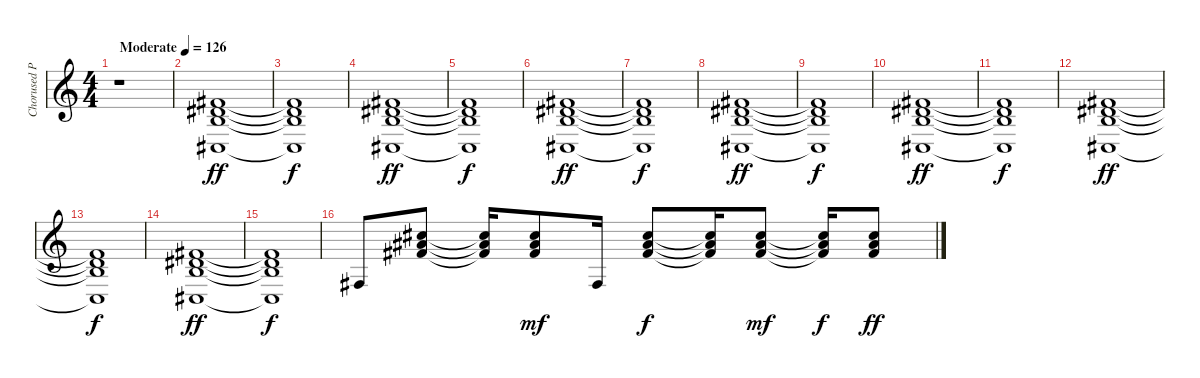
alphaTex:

\track ("Chorused Piano" "Chorused P") {instrument electricpiano2}
\staff {score}
\tuning (E4 B3 G3 D3 A2 E2) {hide}
\ts (4 4)
\tempo (126 "Moderate")
\clef g2
\ks c
r.1{dy ff instrument electricpiano2} |
(2.1 4.2 4.3 4.5).1 |
(2.1{t} 4.2{t} 4.3{t} 4.5{t}).1{dy f} |
(2.1 4.2 4.3 4.5).1{dy ff} |
(2.1{t} 4.2{t} 4.3{t} 4.5{t}).1{dy f} |
(2.1 4.2 4.3 4.5).1{dy ff} |
(2.1{t} 4.2{t} 4.3{t} 4.5{t}).1{dy f} |
(2.1 4.2 4.3 4.5).1{dy ff} |
(2.1{t} 4.2{t} 4.3{t} 4.5{t}).1{dy f} |
(2.1 4.2 4.3 4.5).1{dy ff} |
(2.1{t} 4.2{t} 4.3{t} 4.5{t}).1{dy f} |
(2.1 4.2 4.3 4.5).1{dy ff} |
(2.1{t} 4.2{t} 4.3{t} 4.5{t}).1{dy f} |
(2.1 4.2 4.3 4.5).1{dy ff} |
(2.1{t} 4.2{t} 4.3{t} 4.5{t}).1{dy f} |
4.4.8 (9.1 11.2 11.3).8 (9.1{t} 11.2{t} 11.3{t}).16 (9.1 11.2 11.3).8{dy mf} 9.5.16 (9.1 11.2 11.3).8{dy f} (9.1{t} 11.2{t} 11.3{t}).16 (9.1 11.2 11.3).8{dy mf} (9.1{t} 11.2{t} 11.3{t}).16{dy f} (9.1 11.2 11.3).8{dy ff}
